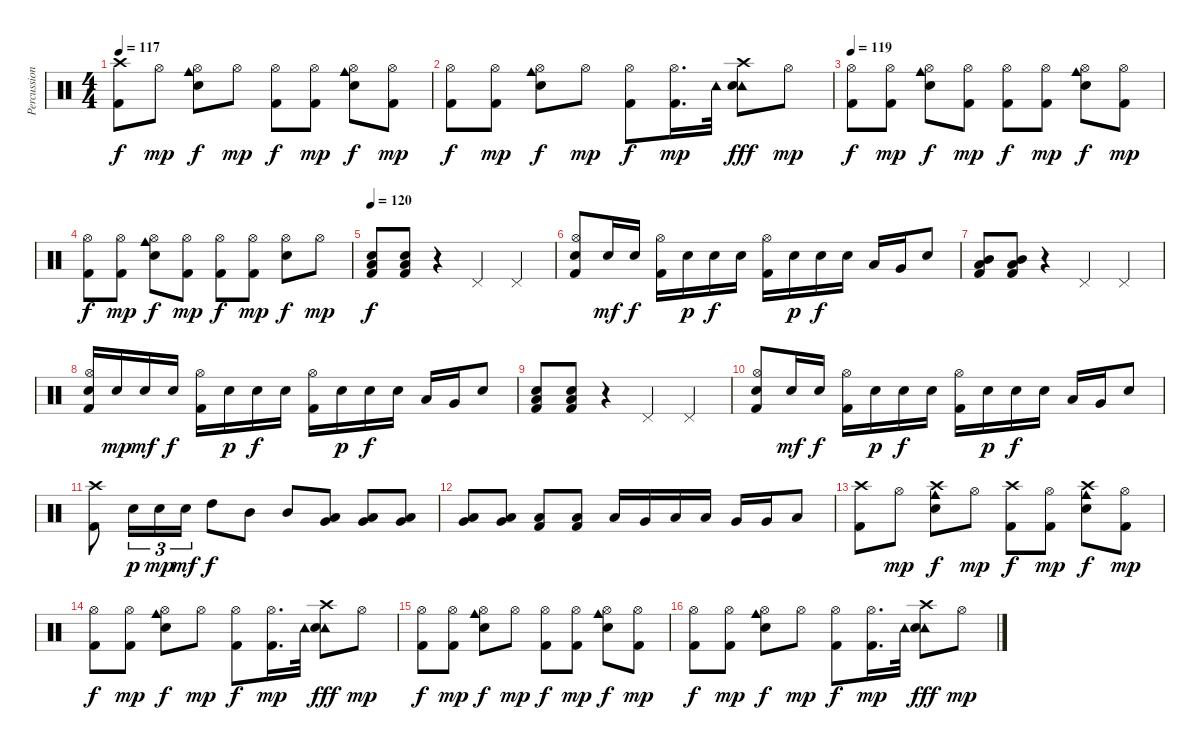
\track ("Percussion" "Percussion") {instrument percussion}
\staff {score}
\articulation defaults
\ts (4 4)
\tempo 117
\clef neutral
\ks c
("Crash high (hit)" "Kick (hit) 2").8{dy f} "Hi-Hat (open)".8{dy mp} ("Cowbell medium (hit)" "Hi-Hat (open)" "Snare (hit) 2").8{dy f} "Hi-Hat (open)".8{dy mp} ("Hi-Hat (open)" "Kick (hit) 2").8{dy f} ("Hi-Hat (open)" "Kick (hit) 2").8{dy mp} ("Cowbell medium (hit)" "Hi-Hat (open)" "Snare (hit) 2").8{dy f} ("Hi-Hat (open)" "Kick (hit) 2").8{dy mp} |
("Hi-Hat (open)" "Kick (hit) 2").8{dy f} ("Hi-Hat (open)" "Kick (hit) 2").8{dy mp} ("Cowbell medium (hit)" "Hi-Hat (open)" "Snare (hit) 2").8{dy f} "Hi-Hat (open)".8{dy mp} ("Hi-Hat (open)" "Kick (hit) 2").8{dy f} ("Hi-Hat (open)" "Kick (hit) 2").16{d dy mp} "Tambourine (hit)".32 ("Crash high (hit)" "Tambourine (hit)" "Snare (hit) 2").8{dy fff} "Hi-Hat (open)".8{dy mp} |
\tempo 119
("Hi-Hat (open)" "Kick (hit) 2").8{dy f} ("Hi-Hat (open)" "Kick (hit) 2").8{dy mp} ("Cowbell medium (hit)" "Hi-Hat (open)" "Snare (hit) 2").8{dy f} ("Hi-Hat (open)" "Kick (hit) 2").8{dy mp} ("Hi-Hat (open)" "Kick (hit) 2").8{dy f} ("Hi-Hat (open)" "Kick (hit) 2").8{dy mp} ("Cowbell medium (hit)" "Hi-Hat (open)" "Snare (hit) 2").8{dy f} ("Hi-Hat (open)" "Kick (hit) 2").8{dy mp} |
("Hi-Hat (open)" "Kick (hit) 2").8{dy f} ("Hi-Hat (open)" "Kick (hit) 2").8{dy mp} ("Cowbell medium (hit)" "Hi-Hat (open)" "Snare (hit) 2").8{dy f} ("Hi-Hat (open)" "Kick (hit) 2").8{dy mp} ("Hi-Hat (open)" "Kick (hit) 2").8{dy f} ("Hi-Hat (open)" "Kick (hit) 2").8{dy mp} ("Hi-Hat (open)" "Snare (hit) 2").8{dy f} "Hi-Hat (open)".8{dy mp} |
\tempo 120
("Low Tom (hit)" "Snare (hit) 2" "Kick (hit) 2").8{dy f} ("Low Tom (hit)" "Snare (hit) 2" "Kick (hit) 2").8 r.4 "Pedal Hi-Hat (hit)".4 "Pedal Hi-Hat (hit)".4 |
("Hi-Hat (open)" "Snare (hit) 2" "Kick (hit) 2").8 "Snare (hit) 2".16{dy mf} "Snare (hit) 2".16{dy f} ("Hi-Hat (open)" "Kick (hit) 2").16 "Snare (hit) 2".16{dy p} "Snare (hit) 2".16{dy f} "Snare (hit) 2".16 ("Hi-Hat (open)" "Kick (hit) 2").16 "Snare (hit) 2".16{dy p} "Snare (hit) 2".16{dy f} "Snare (hit) 2".16 "Low Tom (hit)".16 "Very Low Tom (hit)".16 "Snare (hit) 2".8 |
("Mid Tom (hit)" "Low Tom (hit)" "Kick (hit) 2").8 ("Mid Tom (hit)" "Low Tom (hit)" "Kick (hit) 2").8 r.4 "Pedal Hi-Hat (hit)".4 "Pedal Hi-Hat (hit)".4 |
("Hi-Hat (open)" "Snare (hit) 2" "Kick (hit) 2").16 "Snare (hit) 2".16{dy mp} "Snare (hit) 2".16{dy mf} "Snare (hit) 2".16{dy f} ("Hi-Hat (open)" "Kick (hit) 2").16 "Snare (hit) 2".16{dy p} "Snare (hit) 2".16{dy f} "Snare (hit) 2".16 ("Hi-Hat (open)" "Kick (hit) 2").16 "Snare (hit) 2".16{dy p} "Snare (hit) 2".16{dy f} "Snare (hit) 2".16 "Low Tom (hit)".16 "Very Low Tom (hit)".16 "Snare (hit) 2".8 |
("Low Tom (hit)" "Snare (hit) 2" "Kick (hit) 2").8 ("Low Tom (hit)" "Snare (hit) 2" "Kick (hit) 2").8 r.4 "Pedal Hi-Hat (hit)".4 "Pedal Hi-Hat (hit)".4 |
("Hi-Hat (open)" "Snare (hit) 2" "Kick (hit) 2").8 "Snare (hit) 2".16{dy mf} "Snare (hit) 2".16{dy f} ("Hi-Hat (open)" "Kick (hit) 2").16 "Snare (hit) 2".16{dy p} "Snare (hit) 2".16{dy f} "Snare (hit) 2".16 ("Hi-Hat (open)" "Kick (hit) 2").16 "Snare (hit) 2".16{dy p} "Snare (hit) 2".16{dy f} "Snare (hit) 2".16 "Low Tom (hit)".16 "Very Low Tom (hit)".16 "Snare (hit) 2".8 |
("Crash high (hit)" "Kick (hit) 2").8 "Snare (hit) 2".16{tu (3 2) dy p} "Snare (hit) 2".16{tu (3 2) dy mp} "Snare (hit) 2".16{tu (3 2) dy mf} "High Tom (hit)".8{dy f} "Mid Tom (hit)".8 "Mid Tom (hit)".8 ("Low Tom (hit)" "Very Low Tom (hit)").8 ("Low Tom (hit)" "Very Low Tom (hit)").8 ("Low Floor Tom (hit)" "Very Low Tom (hit)").8 |
("Very Low Tom (hit)" "Low Floor Tom (hit)").8 ("Very Low Tom (hit)" "Low Floor Tom (hit)").8 ("Low Floor Tom (hit)" "Kick (hit) 2").8 ("Low Floor Tom (hit)" "Kick (hit) 2").8 "Low Tom (hit)".16 "Very Low Tom (hit)".16 "Low Floor Tom (hit)".16 "Low Tom (hit)".16 "Very Low Tom (hit)".16 "Very Low Tom (hit)".16 "Low Floor Tom (hit)".8 |
("Crash high (hit)" "Kick (hit) 2").8 "Hi-Hat (open)".8{dy mp} ("Cowbell medium (hit)" "Crash high (hit)" "Snare (hit) 2").8{dy f} "Hi-Hat (open)".8{dy mp} ("Crash high (hit)" "Kick (hit) 2").8{dy f} ("Hi-Hat (open)" "Kick (hit) 2").8{dy mp} ("Cowbell medium (hit)" "Crash high (hit)" "Snare (hit) 2").8{dy f} ("Hi-Hat (open)" "Kick (hit) 2").8{dy mp} |
("Hi-Hat (open)" "Kick (hit) 2").8{dy f} ("Hi-Hat (open)" "Kick (hit) 2").8{dy mp} ("Cowbell medium (hit)" "Hi-Hat (open)" "Snare (hit) 2").8{dy f} "Hi-Hat (open)".8{dy mp} ("Hi-Hat (open)" "Kick (hit) 2").8{dy f} ("Hi-Hat (open)" "Kick (hit) 2").16{d dy mp} "Tambourine (hit)".32 ("Crash high (hit)" "Tambourine (hit)" "Snare (hit) 2").8{dy fff} "Hi-Hat (open)".8{dy mp} |
("Hi-Hat (open)" "Kick (hit) 2").8{dy f} ("Hi-Hat (open)" "Kick (hit) 2").8{dy mp} ("Cowbell medium (hit)" "Hi-Hat (open)" "Snare (hit) 2").8{dy f} "Hi-Hat (open)".8{dy mp} ("Hi-Hat (open)" "Kick (hit) 2").8{dy f} ("Hi-Hat (open)" "Kick (hit) 2").8{dy mp} ("Cowbell medium (hit)" "Hi-Hat (open)" "Snare (hit) 2").8{dy f} ("Hi-Hat (open)" "Kick (hit) 2").8{dy mp} |
("Hi-Hat (open)" "Kick (hit) 2").8{dy f} ("Hi-Hat (open)" "Kick (hit) 2").8{dy mp} ("Cowbell medium (hit)" "Hi-Hat (open)" "Snare (hit) 2").8{dy f} "Hi-Hat (open)".8{dy mp} ("Hi-Hat (open)" "Kick (hit) 2").8{dy f} ("Hi-Hat (open)" "Kick (hit) 2").16{d dy mp} "Tambourine (hit)".32 ("Crash high (hit)" "Tambourine (hit)" "Snare (hit) 2").8{dy fff} "Hi-Hat (open)".8{dy mp}
